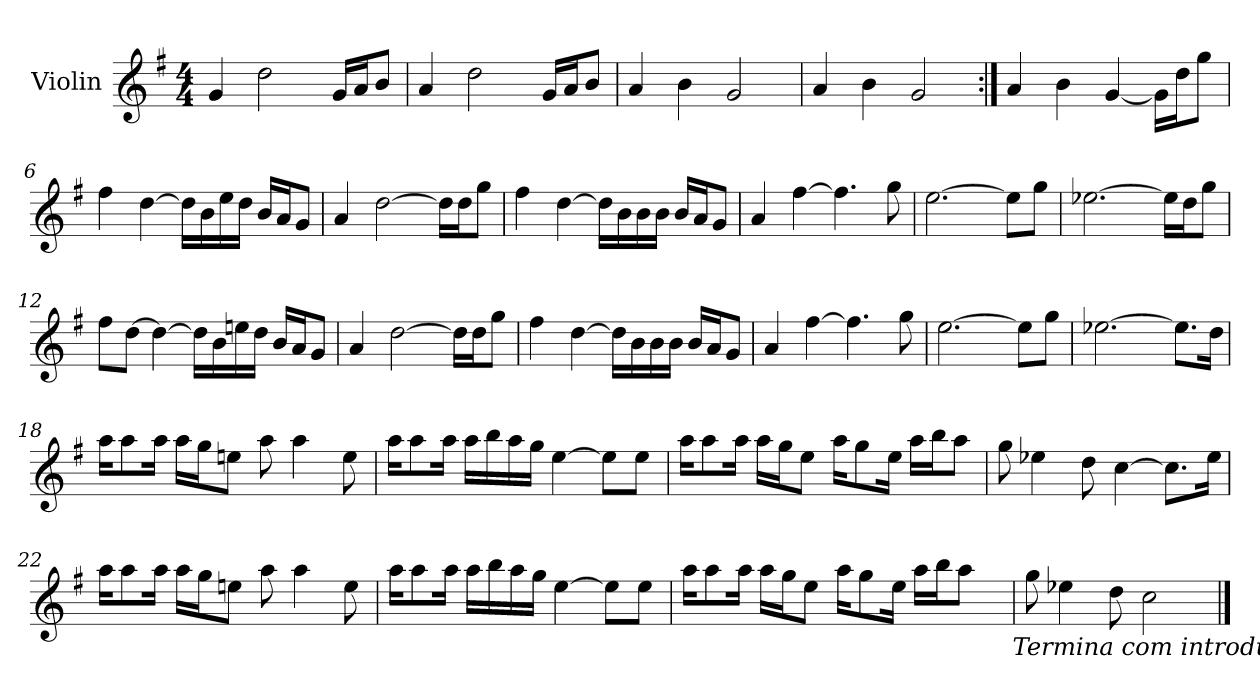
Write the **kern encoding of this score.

**kern
*part1
*staff1
*I"Violin
!!LO:PB:g=z
*clefG2
*k[f#]
*G:
*M4/4
=1
4gi/
2ddi\
16gi/L
16ai/
8bi/J
=2
4ai/
2ddi\
16gi/L
16ai/
8bi/J
=3
4ai/
4bi\
2gi/
=4
4ai/
4bi\
2gi/
=5:|!
4ai/
4bi\
[4gi/
16gi\L]
16ddi\
8ggi\J
!!LO:LB:g=z
=6
4ff#i\
[4ddi\
16ddi\L]
16bi\
16eei\
16ddi\J
16bi/L
16ai/
8gi/J
=7
4ai/
[2ddi\
16ddi\L]
16ddi\
8ggi\J
=8
4ff#i\
[4ddi\
16ddi\L]
16bi\
16bi\
16bi\J
16bi/L
16ai/
8gi/J
=9
4ai/
[4ff#i\
4.ff#i\]
8ggi\
=10
[2.eei\
8eei\L]
8ggi\J
!!LO:LB:g=z
=11
[2.ee-Xi\
16ee-i\L]
16ddi\
8ggi\J
=12
8ff#i\L
[8ddi\J
4ddi\_
16ddi\L]
16bi\
16eeni\
16ddi\J
16bi/L
16ai/
8gi/J
=13
4ai/
[2ddi\
16ddi\L]
16ddi\
8ggi\J
=14
4ff#i\
[4ddi\
16ddi\L]
16bi\
16bi\
16bi\J
16bi/L
16ai/
8gi/J
=15
4ai/
[4ff#i\
4.ff#i\]
8ggi\
!!LO:LB:g=z
=16
[2.eei\
8eei\L]
8ggi\J
=17
[2.ee-Xi\
8.ee-i\L]
16ddi\J
=18
16aai\L
8aai\
16aai\J
16aai\L
16ggi\
8eeni\J
8aai\
4aai\
8eei\
=19
16aai\L
8aai\
16aai\J
16aai\L
16bbi\
16aai\
16ggi\J
[4eei\
8eei\L]
8eei\J
!!LO:LB:g=z
=20
16aai\L
8aai\
16aai\J
16aai\L
16ggi\
8eei\J
16aai\L
8ggi\
16eei\J
16aai\L
16bbi\
8aai\J
=21
8ggi\
4ee-Xi\
8ddi\
[4cci\
8.cci\L]
16ee-i\J
=22
16aai\L
8aai\
16aai\J
16aai\L
16ggi\
8eeni\J
8aai\
4aai\
8eei\
!!LO:LB:g=z
=23
16aai\L
8aai\
16aai\J
16aai\L
16bbi\
16aai\
16ggi\J
[4eei\
8eei\L]
8eei\J
=24
*^
16aai\L	2ryy
8aai\	.
16aai\J	.
16aai\L	.
16ggi\	.
8eei\J	.
16aai\L	4ryy
8ggi\	.
16eei\J	.
16aai\L	8ryy
16bbi\	.
8aai\J	16ryy
.	32ryy
.	64ryy
.	128...ryy
!	!LO:TX:b:i:t=Termina com introdução.
.	1024ryy
*v	*v
=25
8ggi\
4ee-Xi\
8ddi\
2cci\
==
*-
